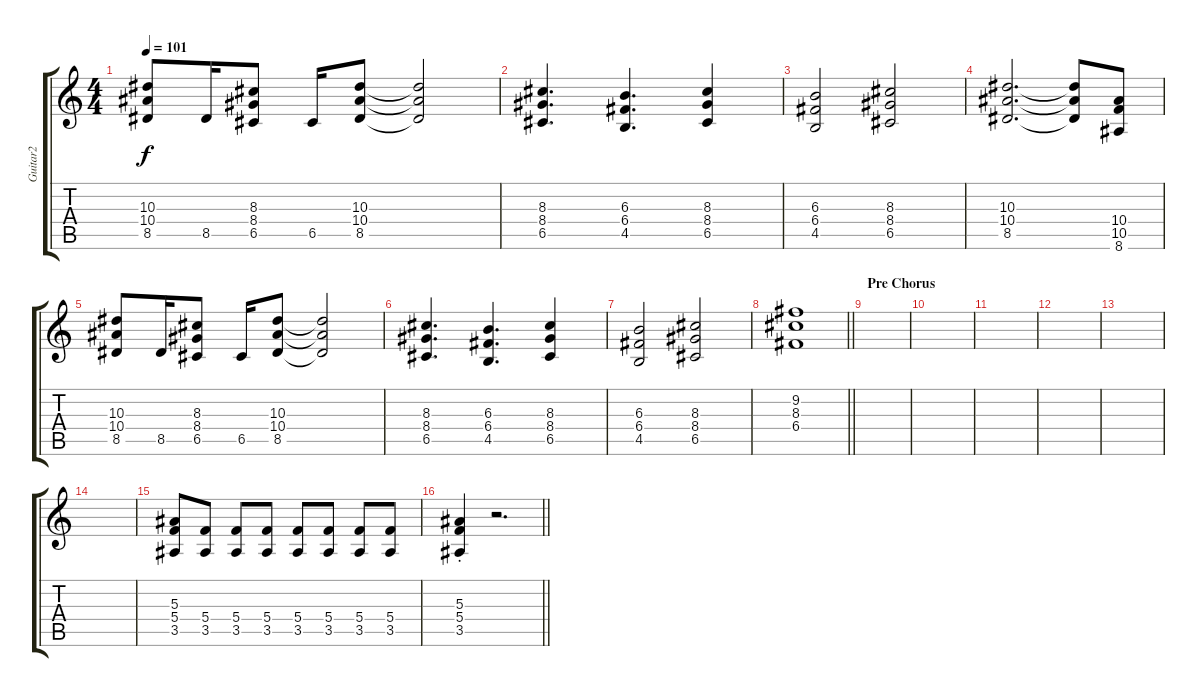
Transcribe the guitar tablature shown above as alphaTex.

\track ("Guitar2" "Guitar2") {instrument distortionguitar}
\staff {score tabs}
\tuning (D4 A3 F3 C3 G2 D2) {hide}
\ts (4 4)
\tempo 101
\clef g2
\ks c
(10.3 10.4 8.5).8{dy f} 8.5.16 (8.3 8.4 6.5).8 6.5.16 (10.3 10.4 8.5).8 (10.3{t} 10.4{t} 8.5{t}).2 |
(8.3 8.4 6.5).4{d} (6.3 6.4 4.5).4{d} (8.3 8.4 6.5).4 |
(6.3 6.4 4.5).2 (8.3 8.4 6.5).2 |
(10.3 10.4 8.5).2{d} (10.3{t} 10.4{t} 8.5{t}).8 (10.4 10.5 8.6).8 |
(10.3 10.4 8.5).8 8.5.16 (8.3 8.4 6.5).8 6.5.16 (10.3 10.4 8.5).8 (10.3{t} 10.4{t} 8.5{t}).2 |
(8.3 8.4 6.5).4{d} (6.3 6.4 4.5).4{d} (8.3 8.4 6.5).4 |
(6.3 6.4 4.5).2 (8.3 8.4 6.5).2 |
\barLineRight lightlight
(9.2 8.3 6.4).1 |
\section ("" "Pre Chorus")
|
|
|
|
|
|
(5.3 5.4 3.5).8 (5.4 3.5).8 (5.4 3.5).8 (5.4 3.5).8 (5.4 3.5).8 (5.4 3.5).8 (5.4 3.5).8 (5.4 3.5).8 |
\barLineRight lightlight
(5.3{st} 5.4{st} 3.5{st}).4 r.2{d}
